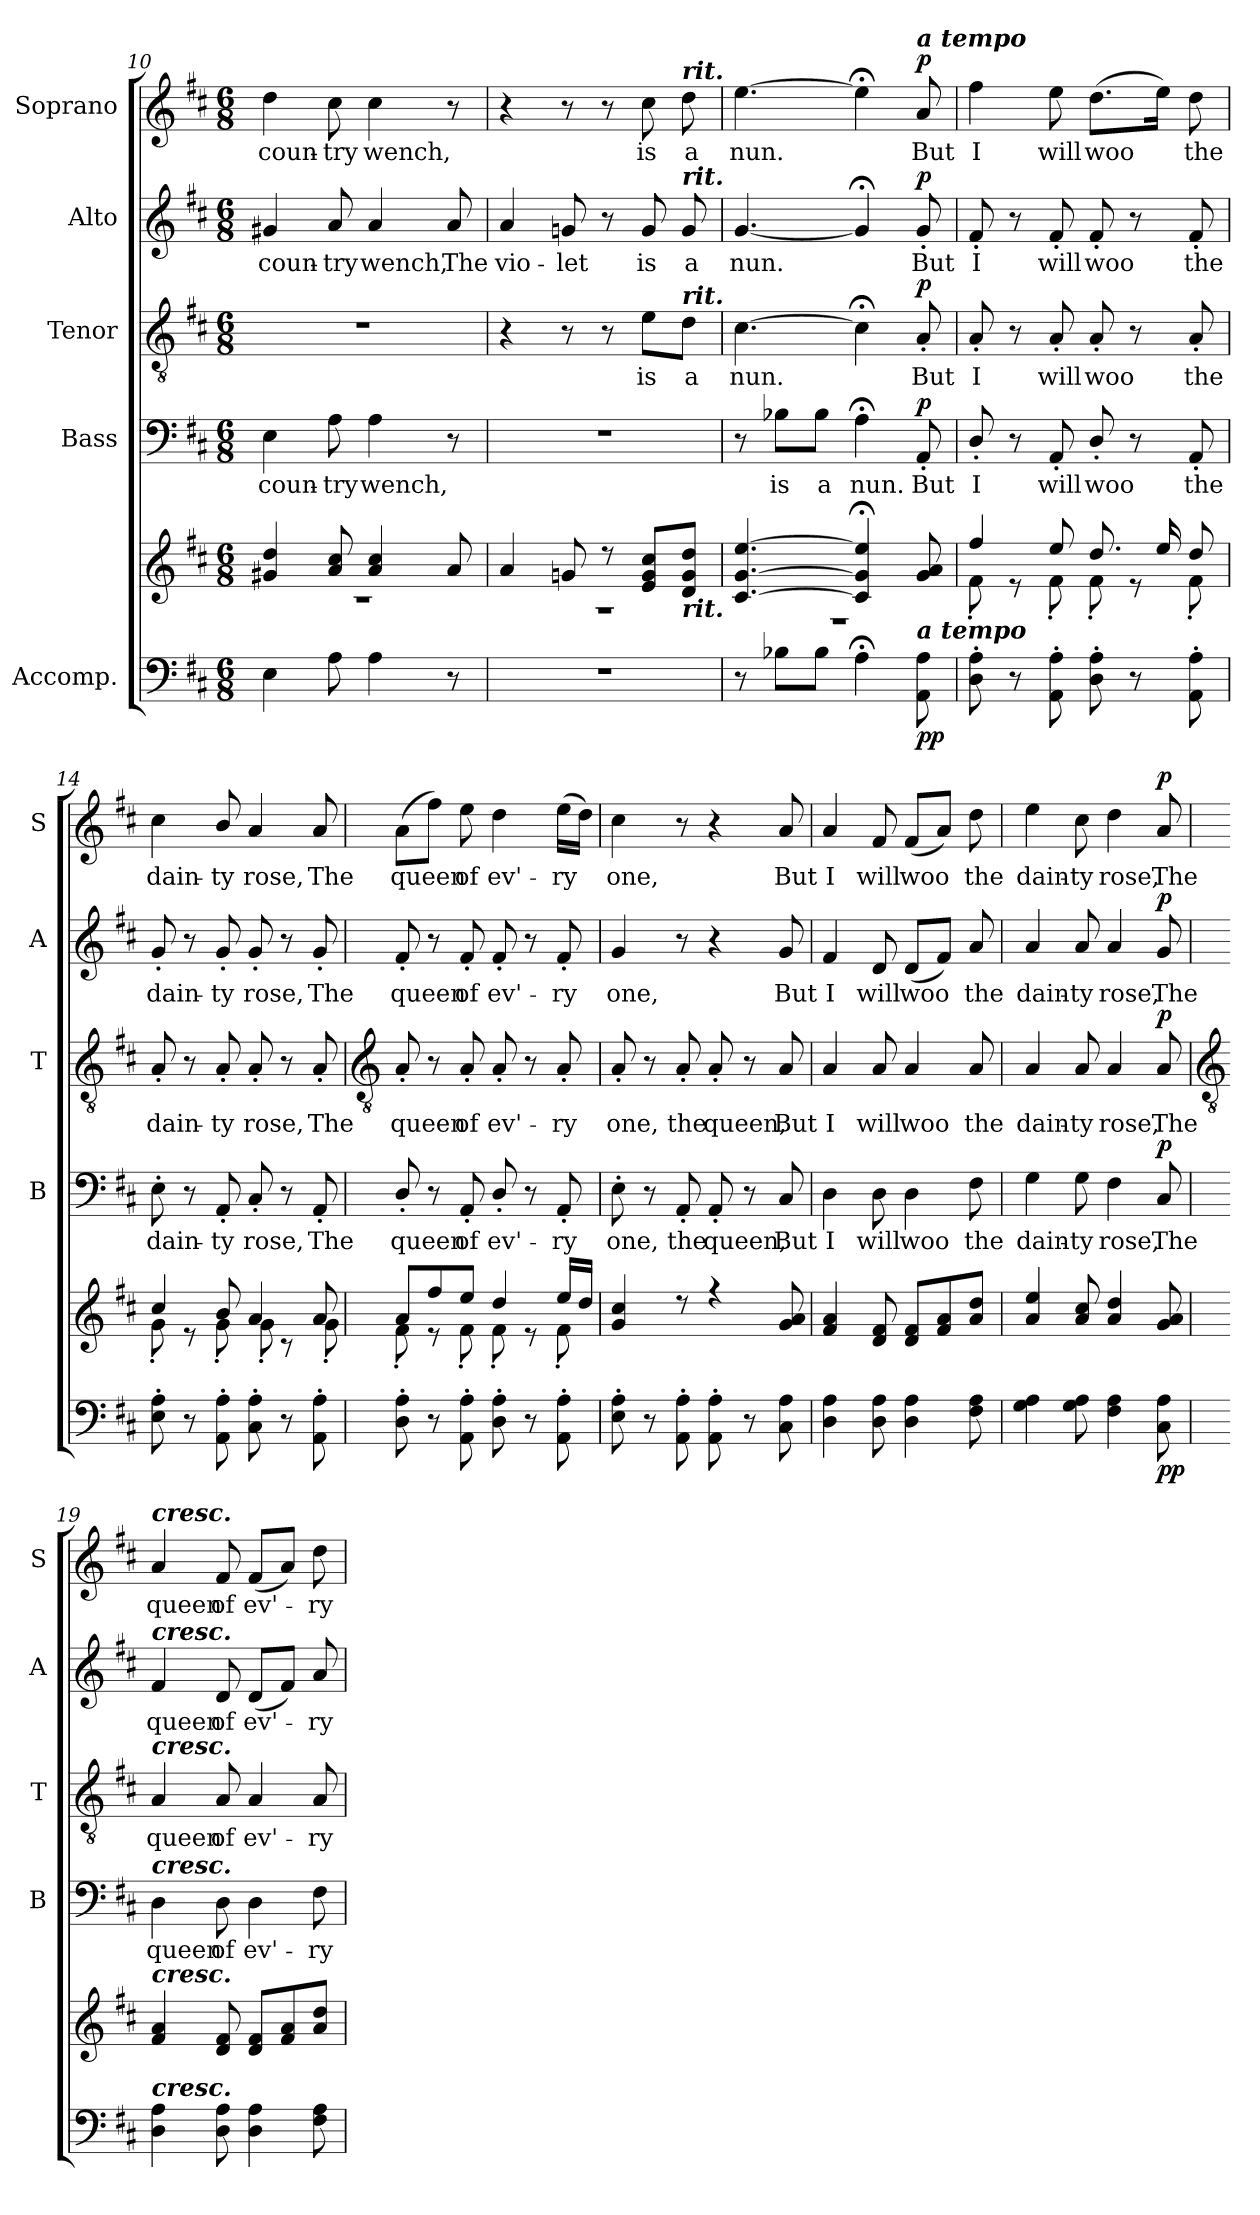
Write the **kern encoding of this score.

**kern	**kern	**dynam	**kern	**text	**dynam	**kern	**text	**dynam	**kern	**text	**dynam	**kern	**text	**dynam
*part5	*part5	*part5	*part4	*part4	*part4	*part3	*part3	*part3	*part2	*part2	*part2	*part1	*part1	*part1
*staff6	*staff5	*staff5/6	*staff4	*staff4	*staff4	*staff3	*staff3	*staff3	*staff2	*staff2	*staff2	*staff1	*staff1	*staff1
*I"Accomp.	*	*	*I"Bass	*	*	*I"Tenor	*	*	*I"Alto	*	*	*I"Soprano	*	*
*	*	*	*I'B	*	*	*I'T	*	*	*I'A	*	*	*I'S	*	*
!!LO:LB:g=z
*clefF4	*clefG2	*	*clefF4	*	*	*clefGv2	*	*	*clefG2	*	*	*clefG2	*	*
*k[f#c#]	*k[f#c#]	*	*k[f#c#]	*	*	*k[f#c#]	*	*	*k[f#c#]	*	*	*k[f#c#]	*	*
*D:	*D:	*	*D:	*	*	*D:	*	*	*D:	*	*	*D:	*	*
*M6/8	*M6/8	*	*M6/8	*	*	*M6/8	*	*	*M6/8	*	*	*M6/8	*	*
=10	=10	=10	=10	=10	=10	=10	=10	=10	=10	=10	=10	=10	=10	=10
*	*^	*	*	*	*	*	*	*	*	*	*	*	*	*
!	!	!LO:N:vis=1	!	!	!LO:LY:b	!	!LO:N:vis=1	!	!	!	!LO:LY:b	!	!	!LO:LY:b	!
4E	4g#X 4dd	2.r	.	4E	coun-	.	2.r	.	.	4g#X	coun-	.	4dd	coun-	.
!	!	!	!	!	!LO:LY:b	!	!	!	!	!	!LO:LY:b	!	!	!LO:LY:b	!
8A	8a 8cc#	.	.	8A	-try	.	.	.	.	8a	-try	.	8cc#	-try	.
!	!	!	!	!	!LO:LY:b	!	!	!	!	!	!LO:LY:b	!	!	!LO:LY:b	!
4A	4a 4cc#	.	.	4A	wench,	.	.	.	.	4a	wench,	.	4cc#	wench,	.
!	!	!	!	!	!	!	!	!	!	!	!LO:LY:b	!	!	!	!
8r	8a	.	.	8r	.	.	.	.	.	8a	The	.	8r	.	.
=11	=11	=11	=11	=11	=11	=11	=11	=11	=11	=11	=11	=11	=11	=11	=11
!LO:N:vis=1	!	!LO:N:vis=1	!	!LO:N:vis=1	!	!	!	!	!	!	!LO:LY:b	!	!	!	!
2.r	4a	2.r	.	2.r	.	.	4r	.	.	4a	vio-	.	4r	.	.
!	!	!	!	!	!	!	!	!	!	!	!LO:LY:b	!	!	!	!
.	8gn	.	.	.	.	.	8r	.	.	8gn	-let	.	8r	.	.
.	8r	.	.	.	.	.	8r	.	.	8r	.	.	8r	.	.
!	!	!	!	!	!	!	!	!LO:LY:b	!	!	!LO:LY:b	!	!	!LO:LY:b	!
.	8e 8g 8cc#L	.	.	.	.	.	8e\L	is	.	8g	is	.	8cc#	is	.
!	!	!	!	!	!	!	!	!	!	!	!	!	!LO:TX:a:Bi:t=rit.	!	!
!	!	!	!	!	!	!	!	!	!	!LO:TX:a:Bi:t=rit.	!	!	!	!	!
!	!	!	!	!	!	!	!LO:TX:a:Bi:t=rit.	!	!	!	!	!	!	!	!
!	!LO:TX:b:Bi:t=rit.	!	!	!	!	!	!	!	!	!	!	!	!	!	!
!	!	!	!	!	!	!	!	!LO:LY:b	!	!	!LO:LY:b	!	!	!LO:LY:b	!
.	8d 8g 8ddJ	.	.	.	.	.	8d\J	a	.	8g	a	.	8dd	a	.
=12	=12	=12	=12	=12	=12	=12	=12	=12	=12	=12	=12	=12	=12	=12	=12
!	!	!LO:N:vis=1	!	!	!	!	!	!LO:LY:b	!	!	!LO:LY:b	!	!	!LO:LY:b	!
8r	[4.c# [4.g [4.ee	2.r	.	8r	.	.	[4.c#	nun.	.	[4.g	nun.	.	[4.ee	nun.	.
!	!	!	!	!	!LO:LY:b	!	!	!	!	!	!	!	!	!	!
8B-XL	.	.	.	8B-X\L	is	.	.	.	.	.	.	.	.	.	.
!	!	!	!	!	!LO:LY:b	!	!	!	!	!	!	!	!	!	!
8B-J	.	.	.	8B-\J	a	.	.	.	.	.	.	.	.	.	.
!	!	!	!	!	!LO:LY:b	!	!	!	!	!	!	!	!	!	!
4A;<	4c#];< 4g];< 4ee];<	.	.	4A;<	nun.	.	4c#;<]	.	.	4g;<]	.	.	4ee;<]	.	.
!	!	!	!	!	!	!	!	!	!	!	!	!	!LO:TX:a:Bi:t=a tempo	!	!
!	!LO:TX:b:Bi:t=a tempo	!	!	!	!	!	!	!	!	!	!	!	!	!	!
!	!	!	!LO:DY:b=2	!	!LO:LY:b	!	!	!LO:LY:b	!	!	!LO:LY:b	!	!	!LO:LY:b	!
!	!	!	!LO:DY:n=1:b	!	!	!LO:DY:b	!	!	!LO:DY:b	!	!	!LO:DY:b	!	!	!LO:DY:b
8AA 8A	8g 8a	.	p p	8AA'	But	p	8A'	But	p	8g'	But	p	8a	But	p
=13	=13	=13	=13	=13	=13	=13	=13	=13	=13	=13	=13	=13	=13	=13	=13
!	!	!	!	!	!LO:LY:b	!	!	!LO:LY:b	!	!	!LO:LY:b	!	!	!LO:LY:b	!
8D\' 8A\'	4ff#/	8f#'\	.	8D'/	I	.	8A'	I	.	8f#'	I	.	4ff#	I	.
8r	.	8r	.	8r	.	.	8r	.	.	8r	.	.	.	.	.
!	!	!	!	!	!LO:LY:b	!	!	!LO:LY:b	!	!	!LO:LY:b	!	!	!LO:LY:b	!
8AA' 8A'	8ee/	8f#'\	.	8AA'	will	.	8A'	will	.	8f#'	will	.	8ee	will	.
!	!	!	!	!	!LO:LY:b	!	!	!LO:LY:b	!	!	!LO:LY:b	!	!	!LO:LY:b	!
8D\' 8A\'	8.dd/L	8f#'\	.	8D'/	woo	.	8A'	woo	.	8f#'	woo	.	(>8.ddL	woo	.
8r	.	8r	.	8r	.	.	8r	.	.	8r	.	.	.	.	.
.	16ee/L	.	.	.	.	.	.	.	.	.	.	.	16eeJ)	.	.
!	!	!	!	!	!LO:LY:b	!	!	!LO:LY:b	!	!	!LO:LY:b	!	!	!LO:LY:b	!
8AA' 8A'	8dd/J	8f#'\	.	8AA'	the	.	8A'	the	.	8f#'	the	.	8dd	the	.
=14	=14	=14	=14	=14	=14	=14	=14	=14	=14	=14	=14	=14	=14	=14	=14
!	!	!	!	!	!LO:LY:b	!	!	!LO:LY:b	!	!	!LO:LY:b	!	!	!LO:LY:b	!
8E' 8A'	4cc#/	8g'\	.	8E'	dain-	.	8A'	dain-	.	8g'	dain-	.	4cc#	dain-	.
8r	.	8r	.	8r	.	.	8r	.	.	8r	.	.	.	.	.
!	!	!	!	!	!LO:LY:b	!	!	!LO:LY:b	!	!	!LO:LY:b	!	!	!LO:LY:b	!
8AA' 8A'	8b/	8g'\	.	8AA'	-ty	.	8A'	-ty	.	8g'	-ty	.	8b/	-ty	.
!	!	!	!	!	!LO:LY:b	!	!	!LO:LY:b	!	!	!LO:LY:b	!	!	!LO:LY:b	!
8C#' 8A'	4a	8g'\	.	8C#'	rose,	.	8A'	rose,	.	8g'	rose,	.	4a	rose,	.
8r	.	8r	.	8r	.	.	8r	.	.	8r	.	.	.	.	.
!	!	!	!	!	!LO:LY:b	!	!	!LO:LY:b	!	!	!LO:LY:b	!	!	!LO:LY:b	!
8AA' 8A'	8a	8g'\	.	8AA'	The	.	8A'	The	.	8g'	The	.	8a	The	.
!!LO:LB:g=z
=15	=15	=15	=15	=15	=15	=15	=15	=15	=15	=15	=15	=15	=15	=15	=15
*	*	*	*	*	*	*	*clefGv2	*	*	*	*	*	*	*	*
!	!	!	!	!	!LO:LY:b	!	!	!LO:LY:b	!	!	!LO:LY:b	!	!	!LO:LY:b	!
8D\' 8A\'	8a/L	8f#'\	.	8D'/	queen	.	8A'	queen	.	8f#'	queen	.	(>8aL	queen	.
8r	8ff#/	8r	.	8r	.	.	8r	.	.	8r	.	.	8ff#J)	.	.
!	!	!	!	!	!LO:LY:b	!	!	!LO:LY:b	!	!	!LO:LY:b	!	!	!LO:LY:b	!
8AA' 8A'	8ee/J	8f#'\	.	8AA'	of	.	8A'	of	.	8f#'	of	.	8ee	of	.
!	!	!	!	!	!LO:LY:b	!	!	!LO:LY:b	!	!	!LO:LY:b	!	!	!LO:LY:b	!
8D\' 8A\'	4dd/	8f#'\	.	8D'/	ev'-	.	8A'	ev'-	.	8f#'	ev'-	.	4dd	ev'-	.
8r	.	8r	.	8r	.	.	8r	.	.	8r	.	.	.	.	.
!	!	!	!	!	!LO:LY:b	!	!	!LO:LY:b	!	!	!LO:LY:b	!	!	!LO:LY:b	!
8AA' 8A'	16ee/LL	8f#'\	.	8AA'	-ry	.	8A'	-ry	.	8f#'	-ry	.	(>16eeLL	-ry	.
.	16dd/JJ	.	.	.	.	.	.	.	.	.	.	.	16ddJJ)	.	.
=16	=16	=16	=16	=16	=16	=16	=16	=16	=16	=16	=16	=16	=16	=16	=16
!	!	!LO:N:vis=1	!	!	!LO:LY:b	!	!	!LO:LY:b	!	!	!LO:LY:b	!	!	!LO:LY:b	!
8E' 8A'	4g 4cc#	2.ryy	.	8E'	one,	.	8A'	one,	.	4g	one,	.	4cc#	one,	.
8r	.	.	.	8r	.	.	8r	.	.	.	.	.	.	.	.
!	!	!	!	!	!LO:LY:b	!	!	!LO:LY:b	!	!	!	!	!	!	!
8AA' 8A'	8r	.	.	8AA'	the	.	8A'	the	.	8r	.	.	8r	.	.
!	!	!	!	!	!LO:LY:b	!	!	!LO:LY:b	!	!	!	!	!	!	!
8AA' 8A'	4r	.	.	8AA'	queen,	.	8A'	queen,	.	4r	.	.	4r	.	.
8r	.	.	.	8r	.	.	8r	.	.	.	.	.	.	.	.
!	!	!	!	!	!LO:LY:b	!	!	!LO:LY:b	!	!	!LO:LY:b	!	!	!LO:LY:b	!
8C# 8A	8g 8a	.	.	8C#	But	.	8A	But	.	8g	But	.	8a	But	.
=17	=17	=17	=17	=17	=17	=17	=17	=17	=17	=17	=17	=17	=17	=17	=17
!	!	!LO:N:vis=1	!	!	!LO:LY:b	!	!	!LO:LY:b	!	!	!LO:LY:b	!	!	!LO:LY:b	!
4D 4A	4f# 4a	2.ryy	.	4D	I	.	4A	I	.	4f#	I	.	4a	I	.
!	!	!	!	!	!LO:LY:b	!	!	!LO:LY:b	!	!	!LO:LY:b	!	!	!LO:LY:b	!
8D 8A	8d 8f#	.	.	8D	will	.	8A	will	.	8d	will	.	8f#	will	.
!	!	!	!	!	!LO:LY:b	!	!	!LO:LY:b	!	!	!LO:LY:b	!	!	!LO:LY:b	!
4D 4A	8d 8f#L	.	.	4D	woo	.	4A	woo	.	(<8dL	woo	.	(<8f#L	woo	.
.	8f# 8a	.	.	.	.	.	.	.	.	8f#J)	.	.	8aJ)	.	.
!	!	!	!	!	!LO:LY:b	!	!	!LO:LY:b	!	!	!LO:LY:b	!	!	!LO:LY:b	!
8F# 8A	8a 8ddJ	.	.	8F#	the	.	8A	the	.	8a	the	.	8dd	the	.
=18	=18	=18	=18	=18	=18	=18	=18	=18	=18	=18	=18	=18	=18	=18	=18
!	!	!LO:N:vis=1	!	!	!LO:LY:b	!	!	!LO:LY:b	!	!	!LO:LY:b	!	!	!LO:LY:b	!
4G 4A	4a 4ee	2.ryy	.	4G	dain-	.	4A	dain-	.	4a	dain-	.	4ee	dain-	.
!	!	!	!	!	!LO:LY:b	!	!	!LO:LY:b	!	!	!LO:LY:b	!	!	!LO:LY:b	!
8G 8A	8a 8cc#	.	.	8G	-ty	.	8A	-ty	.	8a	-ty	.	8cc#	-ty	.
!	!	!	!	!	!LO:LY:b	!	!	!LO:LY:b	!	!	!LO:LY:b	!	!	!LO:LY:b	!
4F# 4A	4a 4dd	.	.	4F#	rose,	.	4A	rose,	.	4a	rose,	.	4dd	rose,	.
!	!	!	!LO:DY:b=2	!	!LO:LY:b	!	!	!LO:LY:b	!	!	!LO:LY:b	!	!	!LO:LY:b	!
!	!	!	!LO:DY:n=1:b	!	!	!LO:DY:b	!	!	!LO:DY:b	!	!	!LO:DY:b	!	!	!LO:DY:b
8C# 8A	8g 8a	.	p p	8C#	The	p	8A	The	p	8g	The	p	8a	The	p
*	*v	*v	*	*	*	*	*	*	*	*	*	*	*	*	*
!!LO:LB:g=z
=19	=19	=19	=19	=19	=19	=19	=19	=19	=19	=19	=19	=19	=19	=19
*	*	*	*	*	*	*clefGv2	*	*	*	*	*	*	*	*
!	!	!	!	!	!	!	!	!	!	!	!	!LO:TX:a:Bi:t=cresc.	!	!
!	!	!	!	!	!	!	!	!	!LO:TX:a:Bi:t=cresc.	!	!	!	!	!
!	!	!	!	!	!	!LO:TX:a:Bi:t=cresc.	!	!	!	!	!	!	!	!
!	!	!	!LO:TX:a:Bi:t=cresc.	!	!	!	!	!	!	!	!	!	!	!
!	!LO:TX:a:Bi:t=cresc.	!	!	!	!	!	!	!	!	!	!	!	!	!
!LO:TX:a:Bi:t=cresc.	!	!	!	!	!	!	!	!	!	!	!	!	!	!
!	!	!	!	!LO:LY:b	!	!	!LO:LY:b	!	!	!LO:LY:b	!	!	!LO:LY:b	!
4D 4A	4f# 4a	.	4D	queen	.	4A	queen	.	4f#	queen	.	4a	queen	.
!	!	!	!	!LO:LY:b	!	!	!LO:LY:b	!	!	!LO:LY:b	!	!	!LO:LY:b	!
8D 8A	8d 8f#	.	8D	of	.	8A	of	.	8d	of	.	8f#	of	.
!	!	!	!	!LO:LY:b	!	!	!LO:LY:b	!	!	!LO:LY:b	!	!	!LO:LY:b	!
4D 4A	8d 8f#L	.	4D	ev'-	.	4A	ev'-	.	(<8dL	ev'-	.	(<8f#L	ev'-	.
.	8f# 8a	.	.	.	.	.	.	.	8f#J)	.	.	8aJ)	.	.
!	!	!	!	!LO:LY:b	!	!	!LO:LY:b	!	!	!LO:LY:b	!	!	!LO:LY:b	!
8F# 8A	8a 8ddJ	.	8F#	-ry	.	8A	-ry	.	8a	ry	.	8dd	ry	.
=	=	=	=	=	=	=	=	=	=	=	=	=	=	=
*-	*-	*-	*-	*-	*-	*-	*-	*-	*-	*-	*-	*-	*-	*-
